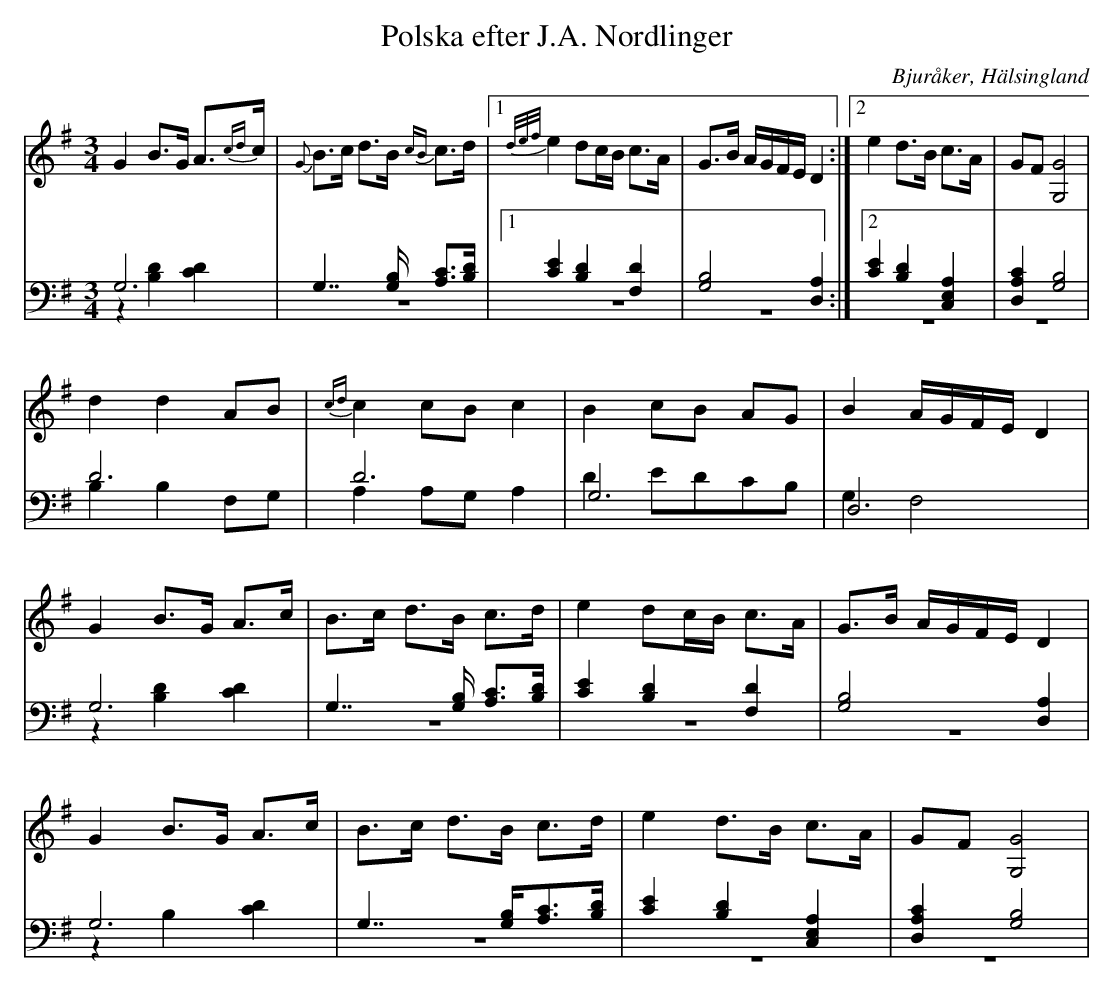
X:1
T: Polska efter J.A. Nordlinger
O: Bjuråker, Hälsingland
M: 3/4
L: 1/8
K: G
V:1
V:2
V:3 merge
V:1
G2 B>G A>{cd2/3}c|{G}B>c d>B {cB}c>d |1 {d/e/f/}e2 dc/B/ c>A| G>B A/G/F/E/ D2:|2 e2 d>B c>A|GF [G4G,4]  |
 d2 d2 AB|{cd}c2 cB c2|B2 cB AG|B2 A/G/F/E/ D2 |
G2 B>G A>c|B>c d>B c>d |e2 dc/B/ c>A|G>B A/G/F/E/ D2 |
G2 B>G A>c |B>c d>B c>d|e2 d>B c>A|GF [G,4G4] |
V:2 clef=bass
 G,6|G,7/2 [G,/B,/] [A,C]>[B,D]|1 [C2E2] [B,2D2] [F,2D2]| [G,4B,4] [D,2A,2]:|2 [C2E2] [B,2D2] [C,2E,2A,2]| [D,2A,2C2] [G,4B,4]|
D6 |D6 |G,6|D,6 |
G,6 | G,7/2 [G,/B,/] [A,C]>[B,D]| [C2E2] [B,2D2] [F,2D2]| [G,4B,4] [D,2A,2]|
G,6 |G,7/2 [G,/B,/][A,C]>[B,D]|[C2E2] [B,2D2] [C,2E,2A,2]|[D,2A,2C2] [G,4B,4] |
V:3 clef=bass
z2 [B,2D2] [C2D2]| z6|1 z6| z6:|2 z6|  z6|
B,2 B,2 F,G, |A,2 A,G, A,2 |D2 EDCB,|G,2 F,4 |
z2 [B,2D2] [C2D2]| z6 |z6 |z6|
z2 B,2 [C2D2] |z6|z6|z6|
